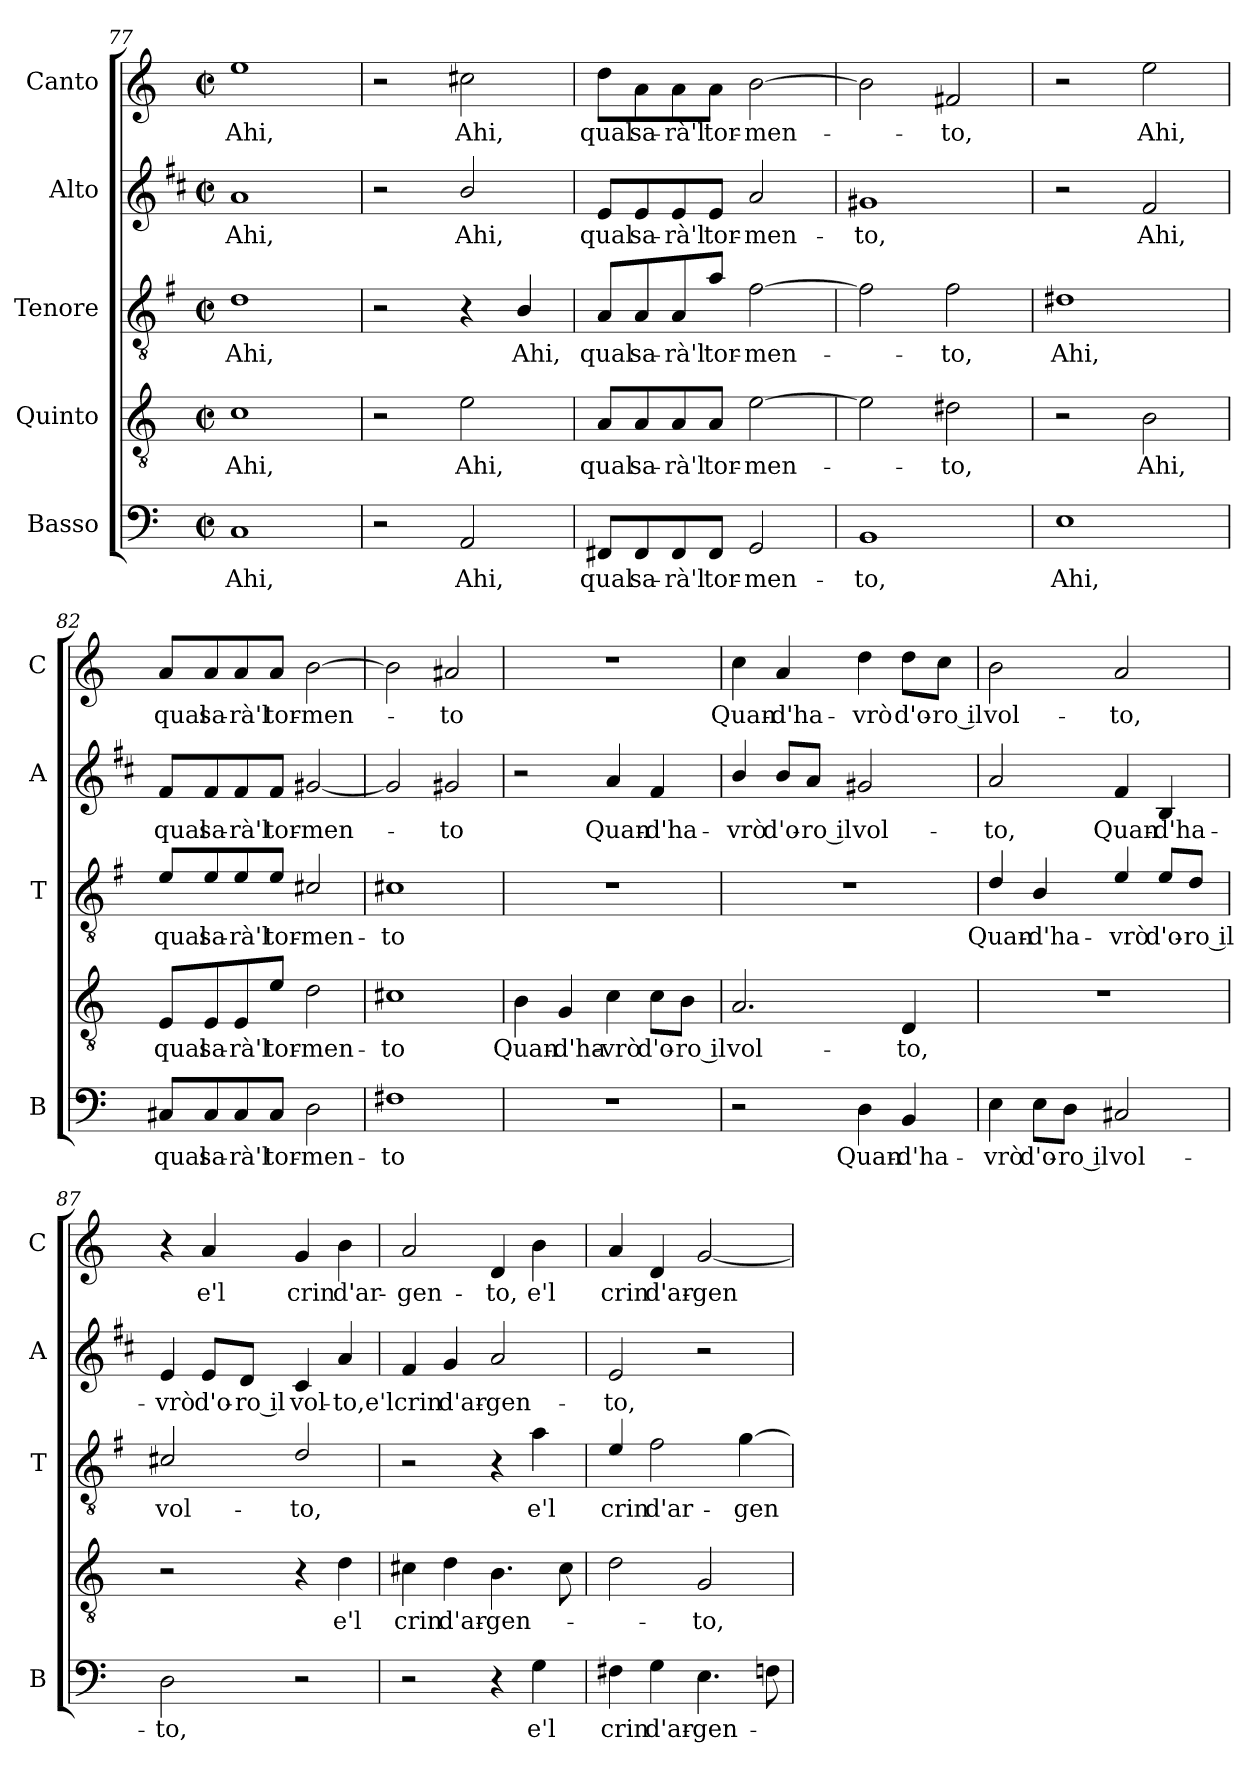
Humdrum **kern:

**kern	**text	**kern	**text	**kern	**text	**kern	**text	**kern	**text
*part5	*part5	*part4	*part4	*part3	*part3	*part2	*part2	*part1	*part1
*staff5	*staff5	*staff4	*staff4	*staff3	*staff3	*staff2	*staff2	*staff1	*staff1
*I"Basso	*	*I"Quinto	*	*I"Tenore	*	*I"Alto	*	*I"Canto	*
*I'B	*	*	*	*I'T	*	*I'A	*	*I'C	*
*clefF4	*	*clefGv2	*	*clefGv2	*	*clefG2	*	*clefG2	*
*	*	*	*	*ITrd4c7	*	*ITrd1c2	*	*	*
*k[]	*	*k[]	*	*k[]	*	*k[]	*	*k[]	*
*C:	*	*C:	*	*C:	*	*C:	*	*C:	*
*M2/2	*	*M2/2	*	*M2/2	*	*M2/2	*	*M2/2	*
*met(c|)	*	*met(c|)	*	*met(c|)	*	*met(c|)	*	*met(c|)	*
=77	=77	=77	=77	=77	=77	=77	=77	=77	=77
!	!LO:LY:b	!	!LO:LY:b	!	!LO:LY:b	!	!LO:LY:b	!	!LO:LY:b
1C	Ahi,	1c	Ahi,	1G	Ahi,	1g	Ahi,	1ee	Ahi,
=78	=78	=78	=78	=78	=78	=78	=78	=78	=78
2r	.	2r	.	2r	.	2r	.	2r	.
!	!LO:LY:b	!	!LO:LY:b	!	!	!	!LO:LY:b	!	!LO:LY:b
2AA/	Ahi,	2e\	Ahi,	4r	.	2a/	Ahi,	2cc#X\	Ahi,
!	!	!	!	!	!LO:LY:b	!	!	!	!
.	.	.	.	4E/	Ahi,	.	.	.	.
=79	=79	=79	=79	=79	=79	=79	=79	=79	=79
!	!LO:LY:b	!	!LO:LY:b	!	!LO:LY:b	!	!LO:LY:b	!	!LO:LY:b
8FF#X/L	qual	8A/L	qual	8D/L	qual	8d/L	qual	8dd\L	qual
!	!LO:LY:b	!	!LO:LY:b	!	!LO:LY:b	!	!LO:LY:b	!	!LO:LY:b
8FF#/	sa-	8A/	sa-	8D/	sa-	8d/	sa-	8a\	sa-
!	!LO:LY:b	!	!LO:LY:b	!	!LO:LY:b	!	!LO:LY:b	!	!LO:LY:b
8FF#/	-rà'l	8A/	-rà'l	8D/	-rà'l	8d/	-rà'l	8a\	-rà'l
!	!LO:LY:b	!	!LO:LY:b	!	!LO:LY:b	!	!LO:LY:b	!	!LO:LY:b
8FF#/J	tor-	8A/J	tor-	8d/J	tor-	8d/J	tor-	8a\J	tor-
!	!LO:LY:b	!	!LO:LY:b	!	!LO:LY:b	!	!LO:LY:b	!	!LO:LY:b
2GG/	-men-	[2e\	-men-	[2B\	-men-	2g/	-men-	[2b\	-men-
!!LO:LB:g=z
=80	=80	=80	=80	=80	=80	=80	=80	=80	=80
!	!LO:LY:b	!	!	!	!	!	!LO:LY:b	!	!
1BB	-to,	2e\]	.	2B\]	.	1f#X	-to,	2b\]	.
!	!	!	!LO:LY:b	!	!LO:LY:b	!	!	!	!LO:LY:b
.	.	2d#X\	-to,	2B\	-to,	.	.	2f#X/	-to,
=81	=81	=81	=81	=81	=81	=81	=81	=81	=81
!	!LO:LY:b	!	!	!	!LO:LY:b	!	!	!	!
1E	Ahi,	2r	.	1G#X	Ahi,	2r	.	2r	.
!	!	!	!LO:LY:b	!	!	!	!LO:LY:b	!	!LO:LY:b
.	.	2B\	Ahi,	.	.	2e/	Ahi,	2ee\	Ahi,
=82	=82	=82	=82	=82	=82	=82	=82	=82	=82
!	!LO:LY:b	!	!LO:LY:b	!	!LO:LY:b	!	!LO:LY:b	!	!LO:LY:b
8C#X/L	qual	8E/L	qual	8A/L	qual	8e/L	qual	8a/L	qual
!	!LO:LY:b	!	!LO:LY:b	!	!LO:LY:b	!	!LO:LY:b	!	!LO:LY:b
8C#/	sa-	8E/	sa-	8A/	sa-	8e/	sa-	8a/	sa-
!	!LO:LY:b	!	!LO:LY:b	!	!LO:LY:b	!	!LO:LY:b	!	!LO:LY:b
8C#/	-rà'l	8E/	-rà'l	8A/	-rà'l	8e/	-rà'l	8a/	-rà'l
!	!LO:LY:b	!	!LO:LY:b	!	!LO:LY:b	!	!LO:LY:b	!	!LO:LY:b
8C#/J	tor-	8e/J	tor-	8A/J	tor-	8e/J	tor-	8a/J	tor-
!	!LO:LY:b	!	!LO:LY:b	!	!LO:LY:b	!	!LO:LY:b	!	!LO:LY:b
2D\	-men-	2d\	-men-	2F#X/	-men-	[2f#X/	-men-	[2b\	-men-
=83	=83	=83	=83	=83	=83	=83	=83	=83	=83
!	!LO:LY:b	!	!LO:LY:b	!	!LO:LY:b	!	!	!	!
1F#X	-to	1c#X	-to	1F#X	-to	2f#/]	.	2b\]	.
!	!	!	!	!	!	!	!LO:LY:b	!	!LO:LY:b
.	.	.	.	.	.	2f#X/	-to	2a#X/	-to
=84	=84	=84	=84	=84	=84	=84	=84	=84	=84
!	!	!	!LO:LY:b	!	!	!	!	!	!
1r	.	4B\	Quan-	1r	.	2r	.	1r	.
!	!	!	!LO:LY:b	!	!	!	!	!	!
.	.	4G/	-d'ha-	.	.	.	.	.	.
!	!	!	!LO:LY:b	!	!	!	!LO:LY:b	!	!
.	.	4c\	-vrò	.	.	4g/	Quan-	.	.
!	!	!	!LO:LY:b	!	!	!	!LO:LY:b	!	!
.	.	8c\L	d'o-	.	.	4e/	-d'ha-	.	.
!	!	!	!LO:LY:b	!	!	!	!	!	!
.	.	8B\J	-ro il	.	.	.	.	.	.
!!LO:PB:g=z
=85	=85	=85	=85	=85	=85	=85	=85	=85	=85
!	!	!	!LO:LY:b	!	!	!	!LO:LY:b	!	!LO:LY:b
2r	.	2.A/	vol-	1r	.	4a/	-vrò	4cc\	Quan-
!	!	!	!	!	!	!	!LO:LY:b	!	!LO:LY:b
.	.	.	.	.	.	8a/L	d'o-	4a/	-d'ha-
!	!	!	!	!	!	!	!LO:LY:b	!	!
.	.	.	.	.	.	8g/J	-ro il	.	.
!	!LO:LY:b	!	!	!	!	!	!LO:LY:b	!	!LO:LY:b
4D\	Quan-	.	.	.	.	2f#X/	vol-	4dd\	-vrò
!	!LO:LY:b	!	!LO:LY:b	!	!	!	!	!	!LO:LY:b
4BB/	-d'ha-	4D/	-to,	.	.	.	.	8dd\L	d'o-
!	!	!	!	!	!	!	!	!	!LO:LY:b
.	.	.	.	.	.	.	.	8cc\J	-ro il
=86	=86	=86	=86	=86	=86	=86	=86	=86	=86
!	!LO:LY:b	!	!	!	!LO:LY:b	!	!LO:LY:b	!	!LO:LY:b
4E\	-vrò	1r	.	4G/	Quan-	2g/	-to,	2b\	vol-
!	!LO:LY:b	!	!	!	!LO:LY:b	!	!	!	!
8E\L	d'o-	.	.	4E/	-d'ha-	.	.	.	.
!	!LO:LY:b	!	!	!	!	!	!	!	!
8D\J	-ro il	.	.	.	.	.	.	.	.
!	!LO:LY:b	!	!	!	!LO:LY:b	!	!LO:LY:b	!	!LO:LY:b
2C#X/	vol-	.	.	4A/	-vrò	4e/	Quan-	2a/	-to,
!	!	!	!	!	!LO:LY:b	!	!LO:LY:b	!	!
.	.	.	.	8A/L	d'o-	4A/	-d'ha-	.	.
!	!	!	!	!	!LO:LY:b	!	!	!	!
.	.	.	.	8G/J	-ro il	.	.	.	.
=87	=87	=87	=87	=87	=87	=87	=87	=87	=87
!	!LO:LY:b	!	!	!	!LO:LY:b	!	!LO:LY:b	!	!
2D\	-to,	2r	.	2F#X/	vol-	4d/	-vrò	4r	.
!	!	!	!	!	!	!	!LO:LY:b	!	!LO:LY:b
.	.	.	.	.	.	8d/L	d'o-	4a/	e'l
!	!	!	!	!	!	!	!LO:LY:b	!	!
.	.	.	.	.	.	8c/J	-ro il	.	.
!	!	!	!	!	!LO:LY:b	!	!LO:LY:b	!	!LO:LY:b
2r	.	4r	.	2G/	-to,	4B/	vol-	4g/	crin
!	!	!	!LO:LY:b	!	!	!	!LO:LY:b	!	!LO:LY:b
.	.	4d\	e'l	.	.	4g/	-to,e'l	4b\	d'ar-
=88	=88	=88	=88	=88	=88	=88	=88	=88	=88
!	!	!	!LO:LY:b	!	!	!	!LO:LY:b	!	!LO:LY:b
2r	.	4c#X\	crin	2r	.	4e/	crin	2a/	-gen-
!	!	!	!LO:LY:b	!	!	!	!LO:LY:b	!	!
.	.	4d\	d'ar-	.	.	4f/	d'ar-	.	.
!	!	!	!LO:LY:b	!	!	!	!LO:LY:b	!	!LO:LY:b
4r	.	4.B\	-gen-	4r	.	2g/	-gen-	4d/	-to,
!	!LO:LY:b	!	!	!	!LO:LY:b	!	!	!	!LO:LY:b
4G\	e'l	.	.	4d\	e'l	.	.	4b\	e'l
.	.	8c#\	.	.	.	.	.	.	.
!!LO:LB:g=z
=89	=89	=89	=89	=89	=89	=89	=89	=89	=89
!	!LO:LY:b	!	!	!	!LO:LY:b	!	!LO:LY:b	!	!LO:LY:b
4F#X\	crin	2d\	.	4A/	crin	2d/	-to,	4a/	crin
!	!LO:LY:b	!	!	!	!LO:LY:b	!	!	!	!LO:LY:b
4G\	d'ar-	.	.	2B\	d'ar-	.	.	4d/	d'ar-
!	!LO:LY:b	!	!LO:LY:b	!	!	!	!	!	!LO:LY:b
4.E\	-gen-	2G/	-to,	.	.	2r	.	[2g/	-gen-
!	!	!	!	!	!LO:LY:b	!	!	!	!
.	.	.	.	[4c\	-gen-	.	.	.	.
8Fn\	.	.	.	.	.	.	.	.	.
=	=	=	=	=	=	=	=	=	=
*-	*-	*-	*-	*-	*-	*-	*-	*-	*-
